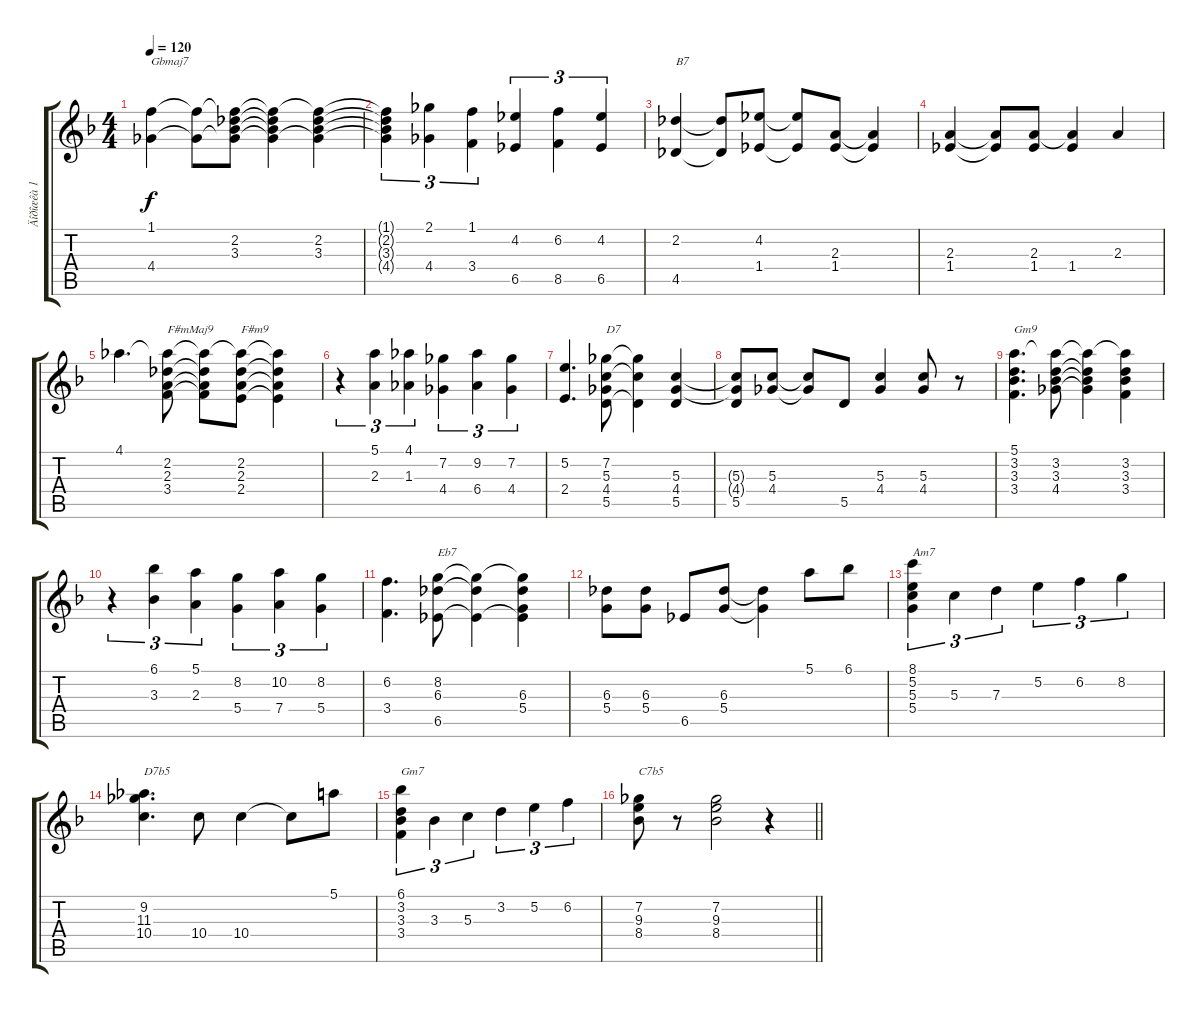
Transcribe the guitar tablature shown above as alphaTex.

\track ("Äîðîæêà 1" "Äîðîæêà 1") {instrument acousticguitarsteel}
\staff {score tabs}
\tuning (E4 B3 G3 D3 A2 E2) {hide}
\ts (4 4)
\tempo 120
\clef g2
\ks f
(1.1 4.4).4{txt "Gbmaj7" dy f} (1.1{t} 4.4{t}).8 (1.1{t} 2.2 3.3 4.4{t}).8 (1.1{t} 2.2{t} 3.3{t} 4.4{t}).4 (1.1{t} 2.2 3.3 4.4{t}).4 |
(1.1{t} 2.2{t} 3.3{t} 4.4{t}).4{tu (3 2)} (2.1 4.4).4{tu (3 2)} (1.1 3.4).4{tu (3 2)} (4.2 6.5).4{tu (3 2)} (6.2 8.5).4{tu (3 2)} (4.2 6.5).4{tu (3 2)} |
(2.2 4.5).4{txt "B7"} (2.2{t} 4.5{t}).8 (4.2 1.4).8 (4.2{t} 1.4{t}).8 (2.3 1.4).8 (2.3{t} 1.4{t}).4 |
(2.3 1.4).4 (2.3{t} 1.4{t}).8 (2.3 1.4).8 (2.3{t} 1.4).4 2.3.4 |
4.1.4{d} (4.1{t} 2.2 2.3 3.4).8{txt "F#mMaj9"} (4.1{t} 2.2{t} 2.3{t} 3.4{t}).8 (4.1{t} 2.2 2.3 2.4).8{txt "F#m9"} (4.1{t} 2.2{t} 2.3{t} 2.4{t}).4 |
r.4{tu (3 2)} (5.1 2.3).4{tu (3 2)} (4.1 1.3).4{tu (3 2)} (7.2 4.4).4{tu (3 2)} (9.2 6.4).4{tu (3 2)} (7.2 4.4).4{tu (3 2)} |
(5.2 2.4).4{d} (7.2 5.3 4.4 5.5).8{txt "D7"} (7.2{t} 5.3{t} 5.5{t}).4 (5.3 4.4 5.5).4 |
(5.3{t} 4.4{t} 5.5).8 (5.3 4.4).8 (5.3{t} 4.4{t}).8 5.5.8 (5.3 4.4).4 (5.3 4.4).8 r.8 |
(5.1 3.2 3.3 3.4).4{d txt "Gm9"} (5.1{t} 3.2 3.3 4.4).8 (5.1{t} 3.2{t} 3.3{t} 4.4{t}).4 (5.1{t} 3.2 3.3 3.4).4 |
r.4{tu (3 2)} (6.1 3.3).4{tu (3 2)} (5.1 2.3).4{tu (3 2)} (8.2 5.4).4{tu (3 2)} (10.2 7.4).4{tu (3 2)} (8.2 5.4).4{tu (3 2)} |
(6.2 3.4).4{d} (8.2 6.3 6.5).8{txt "Eb7"} (8.2{t} 6.3{t} 6.5{t}).4 (8.2{t} 6.3 5.4 6.5{t}).4 |
(6.3 5.4).8 (6.3 5.4).8 6.5.8 (6.3 5.4).8 (6.3{t} 5.4{t}).4 5.1.8 6.1.8 |
(8.1 5.2 5.3 5.4).4{tu (3 2) txt "Am7"} 5.3.4{tu (3 2)} 7.3.4{tu (3 2)} 5.2.4{tu (3 2)} 6.2.4{tu (3 2)} 8.2.4{tu (3 2)} |
(9.2 11.3 10.4).4{d txt "D7b5"} 10.4.8 10.4.4 10.4{t}.8 5.1.8 |
(6.1 3.2 3.3 3.4).4{tu (3 2) txt "Gm7"} 3.3.4{tu (3 2)} 5.3.4{tu (3 2)} 3.2.4{tu (3 2)} 5.2.4{tu (3 2)} 6.2.4{tu (3 2)} |
\barLineRight lightlight
(7.2 9.3 8.4).8{txt "C7b5"} r.8 (7.2 9.3 8.4).2 r.4
